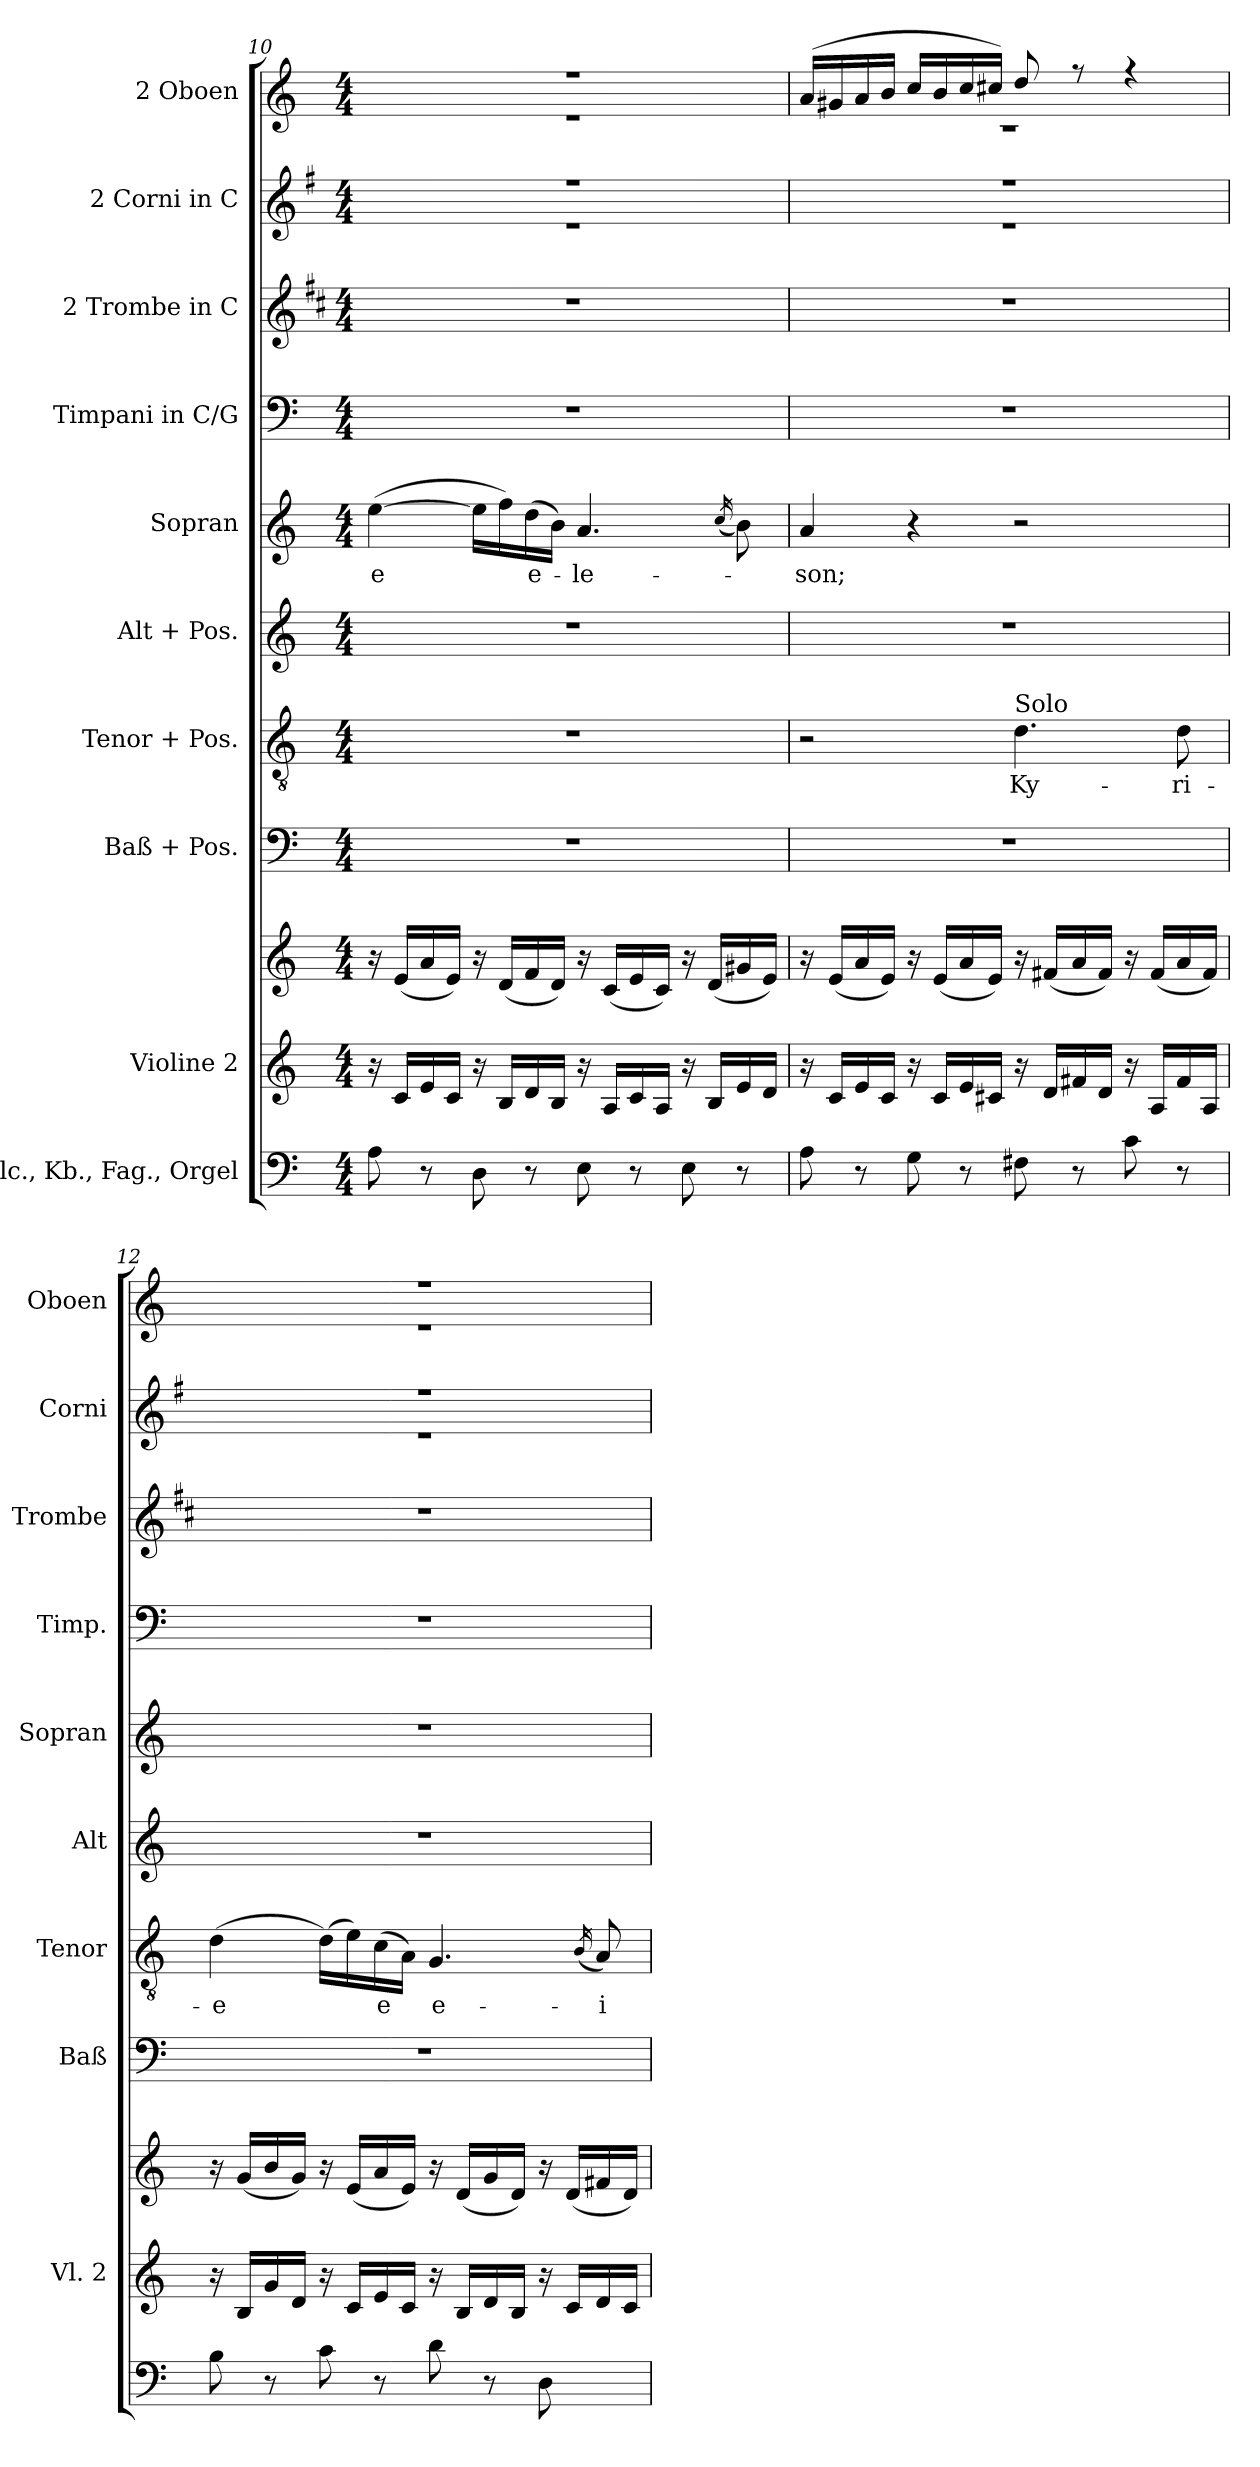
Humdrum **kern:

**kern	**kern	**kern	**kern	**kern	**text	**kern	**kern	**text	**kern	**kern	**kern	**kern
*part10	*part9	*part9	*part8	*part7	*part7	*part6	*part5	*part5	*part4	*part3	*part2	*part1
*staff11	*staff10	*staff9	*staff8	*staff7	*staff7	*staff6	*staff5	*staff5	*staff4	*staff3	*staff2	*staff1
*I"Vlc., Kb., Fag., Orgel	*I"Violine 2	*	*I"Baß + Pos.	*I"Tenor + Pos.	*	*I"Alt + Pos.	*I"Sopran	*	*I"Timpani in C/G	*I"2 Trombe in C	*I"2 Corni in C	*I"2 Oboen
*	*I'Vl. 2	*	*I'Baß	*I'Tenor	*	*I'Alt	*I'Sopran	*	*I'Timp.	*I'Trombe	*I'Corni	*I'Oboen
!!LO:PB:g=z
*clefF4	*clefG2	*clefG2	*clefF4	*clefGv2	*	*clefG2	*clefG2	*	*clefF4	*clefG2	*clefG2	*clefG2
*	*	*	*	*	*	*	*	*	*ITrd7c12	*ITrd1c2	*ITrd4c7	*
*k[]	*k[]	*k[]	*k[]	*k[]	*	*k[]	*k[]	*	*k[]	*k[]	*k[]	*k[]
*M4/4	*M4/4	*M4/4	*M4/4	*M4/4	*	*M4/4	*M4/4	*	*M4/4	*M4/4	*M4/4	*M4/4
=10	=10	=10	=10	=10	=10	=10	=10	=10	=10	=10	=10	=10
!	!	!	!	!	!	!	!	!LO:LY:b	!	!	!	!
*	*	*	*	*	*	*	*	*	*	*	*^	*^
8A\	16r	16r	1r	1r	.	1r	(>[4ee\	-e	1r	1r	1r	1r	1r	1r
.	16c/LL	(<16e/LL	.	.	.	.	.	.	.	.	.	.	.	.
8r	16e/	16a/	.	.	.	.	.	.	.	.	.	.	.	.
.	16c/JJ	16e/JJ)	.	.	.	.	.	.	.	.	.	.	.	.
8D\	16r	16r	.	.	.	.	16ee\LL]	.	.	.	.	.	.	.
.	16B/LL	(<16d/LL	.	.	.	.	16ff\)	.	.	.	.	.	.	.
!	!	!	!	!	!	!	!	!LO:LY:b	!	!	!	!	!	!
8r	16d/	16f/	.	.	.	.	(>16dd\	e-	.	.	.	.	.	.
.	16B/JJ	16d/JJ)	.	.	.	.	16b\JJ)	.	.	.	.	.	.	.
!	!	!	!	!	!	!	!	!LO:LY:b	!	!	!	!	!	!
8E\	16r	16r	.	.	.	.	4.a/	le-	.	.	.	.	.	.
.	16A/LL	(<16c/LL	.	.	.	.	.	.	.	.	.	.	.	.
8r	16c/	16e/	.	.	.	.	.	.	.	.	.	.	.	.
.	16A/JJ	16c/JJ)	.	.	.	.	.	.	.	.	.	.	.	.
8E\	16r	16r	.	.	.	.	.	.	.	.	.	.	.	.
.	16B/LL	(<16d/LL	.	.	.	.	.	.	.	.	.	.	.	.
.	.	.	.	.	.	.	(<16qcc/	.	.	.	.	.	.	.
8r	16e/	16g#X/	.	.	.	.	8b\)	.	.	.	.	.	.	.
.	16d/JJ	16e/JJ)	.	.	.	.	.	.	.	.	.	.	.	.
=11	=11	=11	=11	=11	=11	=11	=11	=11	=11	=11	=11	=11	=11	=11
!	!	!	!	!	!	!	!	!LO:LY:b	!	!	!	!	!	!
8A\	16r	16r	1r	2r	.	1r	4a/	son;	1r	1r	1r	1r	(>16a/LL	1r
.	16c/LL	(<16e/LL	.	.	.	.	.	.	.	.	.	.	16g#X/	.
8r	16e/	16a/	.	.	.	.	.	.	.	.	.	.	16a/	.
.	16c/JJ	16e/JJ)	.	.	.	.	.	.	.	.	.	.	16b/JJ	.
8G\	16r	16r	.	.	.	.	4r	.	.	.	.	.	16cc/LL	.
.	16c/LL	(<16e/LL	.	.	.	.	.	.	.	.	.	.	16b/	.
8r	16e/	16a/	.	.	.	.	.	.	.	.	.	.	16cc/	.
.	16c#X/JJ	16e/JJ)	.	.	.	.	.	.	.	.	.	.	16cc#X/JJ)	.
!	!	!	!	!LO:TX:a:t=Solo	!	!	!	!	!	!	!	!	!	!
!	!	!	!	!	!LO:LY:b	!	!	!	!	!	!	!	!	!
8F#X\	16r	16r	.	4.d\	Ky-	.	2r	.	.	.	.	.	8dd/	.
.	16d/LL	(<16f#X/LL	.	.	.	.	.	.	.	.	.	.	.	.
8r	16f#X/	16a/	.	.	.	.	.	.	.	.	.	.	8r	.
.	16d/JJ	16f#/JJ)	.	.	.	.	.	.	.	.	.	.	.	.
8c\	16r	16r	.	.	.	.	.	.	.	.	.	.	4r	.
.	16A/LL	(<16f#/LL	.	.	.	.	.	.	.	.	.	.	.	.
!	!	!	!	!	!LO:LY:b	!	!	!	!	!	!	!	!	!
8r	16f#/	16a/	.	8d\	ri-	.	.	.	.	.	.	.	.	.
.	16A/JJ	16f#/JJ)	.	.	.	.	.	.	.	.	.	.	.	.
=12	=12	=12	=12	=12	=12	=12	=12	=12	=12	=12	=12	=12	=12	=12
!	!	!	!	!	!LO:LY:b	!	!	!	!	!	!	!	!	!
8B\	16r	16r	1r	(>4d\	e	1r	1r	.	1r	1r	1r	1r	1r	1r
.	16B/LL	(<16g/LL	.	.	.	.	.	.	.	.	.	.	.	.
8r	16g/	16b/	.	.	.	.	.	.	.	.	.	.	.	.
.	16d/JJ	16g/JJ)	.	.	.	.	.	.	.	.	.	.	.	.
8c\	16r	16r	.	(>16d\LL)	.	.	.	.	.	.	.	.	.	.
.	16c/LL	(<16e/LL	.	16e\)	.	.	.	.	.	.	.	.	.	.
!	!	!	!	!	!LO:LY:b	!	!	!	!	!	!	!	!	!
8r	16e/	16a/	.	(>16c\	e	.	.	.	.	.	.	.	.	.
.	16c/JJ	16e/JJ)	.	16A\JJ)	.	.	.	.	.	.	.	.	.	.
!	!	!	!	!	!LO:LY:b	!	!	!	!	!	!	!	!	!
8d\	16r	16r	.	4.G/	e-	.	.	.	.	.	.	.	.	.
.	16B/LL	(<16d/LL	.	.	.	.	.	.	.	.	.	.	.	.
8r	16d/	16g/	.	.	.	.	.	.	.	.	.	.	.	.
.	16B/JJ	16d/JJ)	.	.	.	.	.	.	.	.	.	.	.	.
8D\	16r	16r	.	.	.	.	.	.	.	.	.	.	.	.
.	16c/LL	(<16d/LL	.	.	.	.	.	.	.	.	.	.	.	.
.	.	.	.	(<16qB/	.	.	.	.	.	.	.	.	.	.
!	!	!	!	!	!LO:LY:b	!	!	!	!	!	!	!	!	!
8ryy	16d/	16f#X/	.	8A/)	i-	.	.	.	.	.	.	.	.	.
.	16c/JJ	16d/JJ)	.	.	.	.	.	.	.	.	.	.	.	.
*	*	*	*	*	*	*	*	*	*	*	*v	*v	*	*
*	*	*	*	*	*	*	*	*	*	*	*	*v	*v
=	=	=	=	=	=	=	=	=	=	=	=	=
*-	*-	*-	*-	*-	*-	*-	*-	*-	*-	*-	*-	*-
